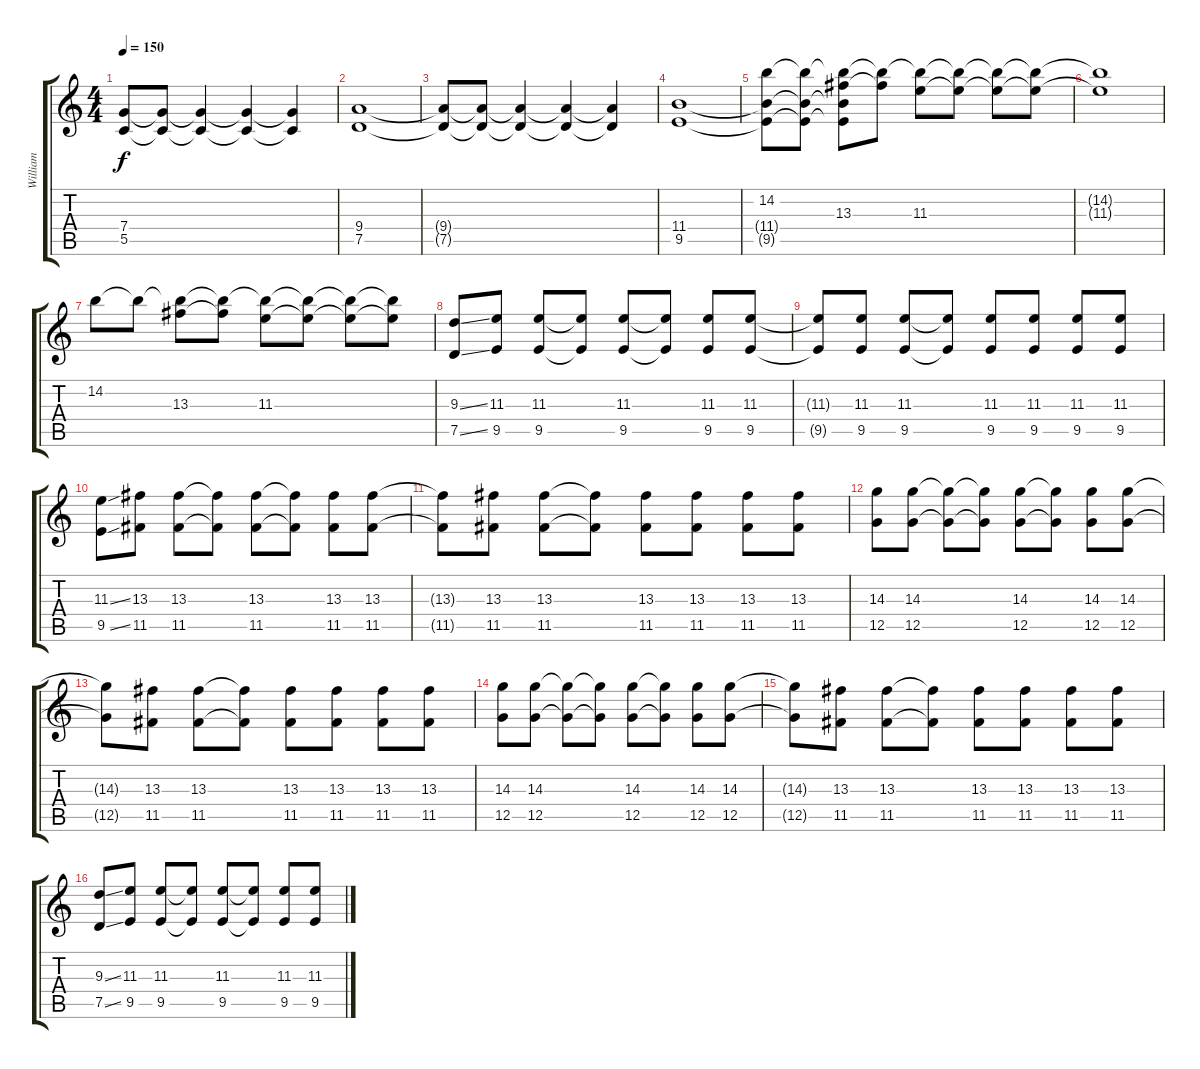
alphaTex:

\track ("William" "William") {instrument distortionguitar}
\staff {score tabs}
\tuning (D4 A3 F3 C3 G2 D2) {hide}
\ts (4 4)
\tempo 150
\clef g2
\ks c
(7.4{t} 5.5{t}).8{dy f} (7.4{t} 5.5{t}).8 (7.4{t} 5.5{t}).4 (7.4{t} 5.5{t}).4 (7.4{t} 5.5{t}).4 |
(9.4 7.5).1 |
(9.4{t} 7.5{t}).8 (9.4{t} 7.5{t}).8 (9.4{t} 7.5{t}).4 (9.4{t} 7.5{t}).4 (9.4{t} 7.5{t}).4 |
(11.4 9.5).1 |
(14.2 11.4{t} 9.5{t}).8 (14.2{t} 11.4{t} 9.5{t}).8 (14.2{t} 13.3 11.4{t} 9.5{t}).8 (14.2{t} 13.3{t}).8 (14.2{t} 11.3).8 (14.2{t} 11.3{t}).8 (14.2{t} 11.3{t}).8 (14.2{t} 11.3{t}).8 |
(14.2{t} 11.3{t}).1 |
14.2.8 14.2{t}.8 (14.2{t} 13.3).8 (14.2{t} 13.3{t}).8 (14.2{t} 11.3).8 (14.2{t} 11.3{t}).8 (14.2{t} 11.3{t}).8 (14.2{t} 11.3{t}).8 |
(9.3{ss} 7.5{ss}).8 (11.3 9.5).8 (11.3 9.5).8 (11.3{t} 9.5{t}).8 (11.3 9.5).8 (11.3{t} 9.5{t}).8 (11.3 9.5).8 (11.3 9.5).8 |
(11.3{t} 9.5{t}).8 (11.3 9.5).8 (11.3 9.5).8 (11.3{t} 9.5{t}).8 (11.3 9.5).8 (11.3 9.5).8 (11.3 9.5).8 (11.3 9.5).8 |
(11.3{ss} 9.5{ss}).8 (13.3 11.5).8 (13.3 11.5).8 (13.3{t} 11.5{t}).8 (13.3 11.5).8 (13.3{t} 11.5{t}).8 (13.3 11.5).8 (13.3 11.5).8 |
(13.3{t} 11.5{t}).8 (13.3 11.5).8 (13.3 11.5).8 (13.3{t} 11.5{t}).8 (13.3 11.5).8 (13.3 11.5).8 (13.3 11.5).8 (13.3 11.5).8 |
(14.3 12.5).8 (14.3 12.5).8 (14.3{t} 12.5{t}).8 (14.3{t} 12.5{t}).8 (14.3 12.5).8 (14.3{t} 12.5{t}).8 (14.3 12.5).8 (14.3 12.5).8 |
(14.3{t} 12.5{t}).8 (13.3 11.5).8 (13.3 11.5).8 (13.3{t} 11.5{t}).8 (13.3 11.5).8 (13.3 11.5).8 (13.3 11.5).8 (13.3 11.5).8 |
(14.3 12.5).8 (14.3 12.5).8 (14.3{t} 12.5{t}).8 (14.3{t} 12.5{t}).8 (14.3 12.5).8 (14.3{t} 12.5{t}).8 (14.3 12.5).8 (14.3 12.5).8 |
(14.3{t} 12.5{t}).8 (13.3 11.5).8 (13.3 11.5).8 (13.3{t} 11.5{t}).8 (13.3 11.5).8 (13.3 11.5).8 (13.3 11.5).8 (13.3 11.5).8 |
(9.3{ss} 7.5{ss}).8 (11.3 9.5).8 (11.3 9.5).8 (11.3{t} 9.5{t}).8 (11.3 9.5).8 (11.3{t} 9.5{t}).8 (11.3 9.5).8 (11.3 9.5).8
